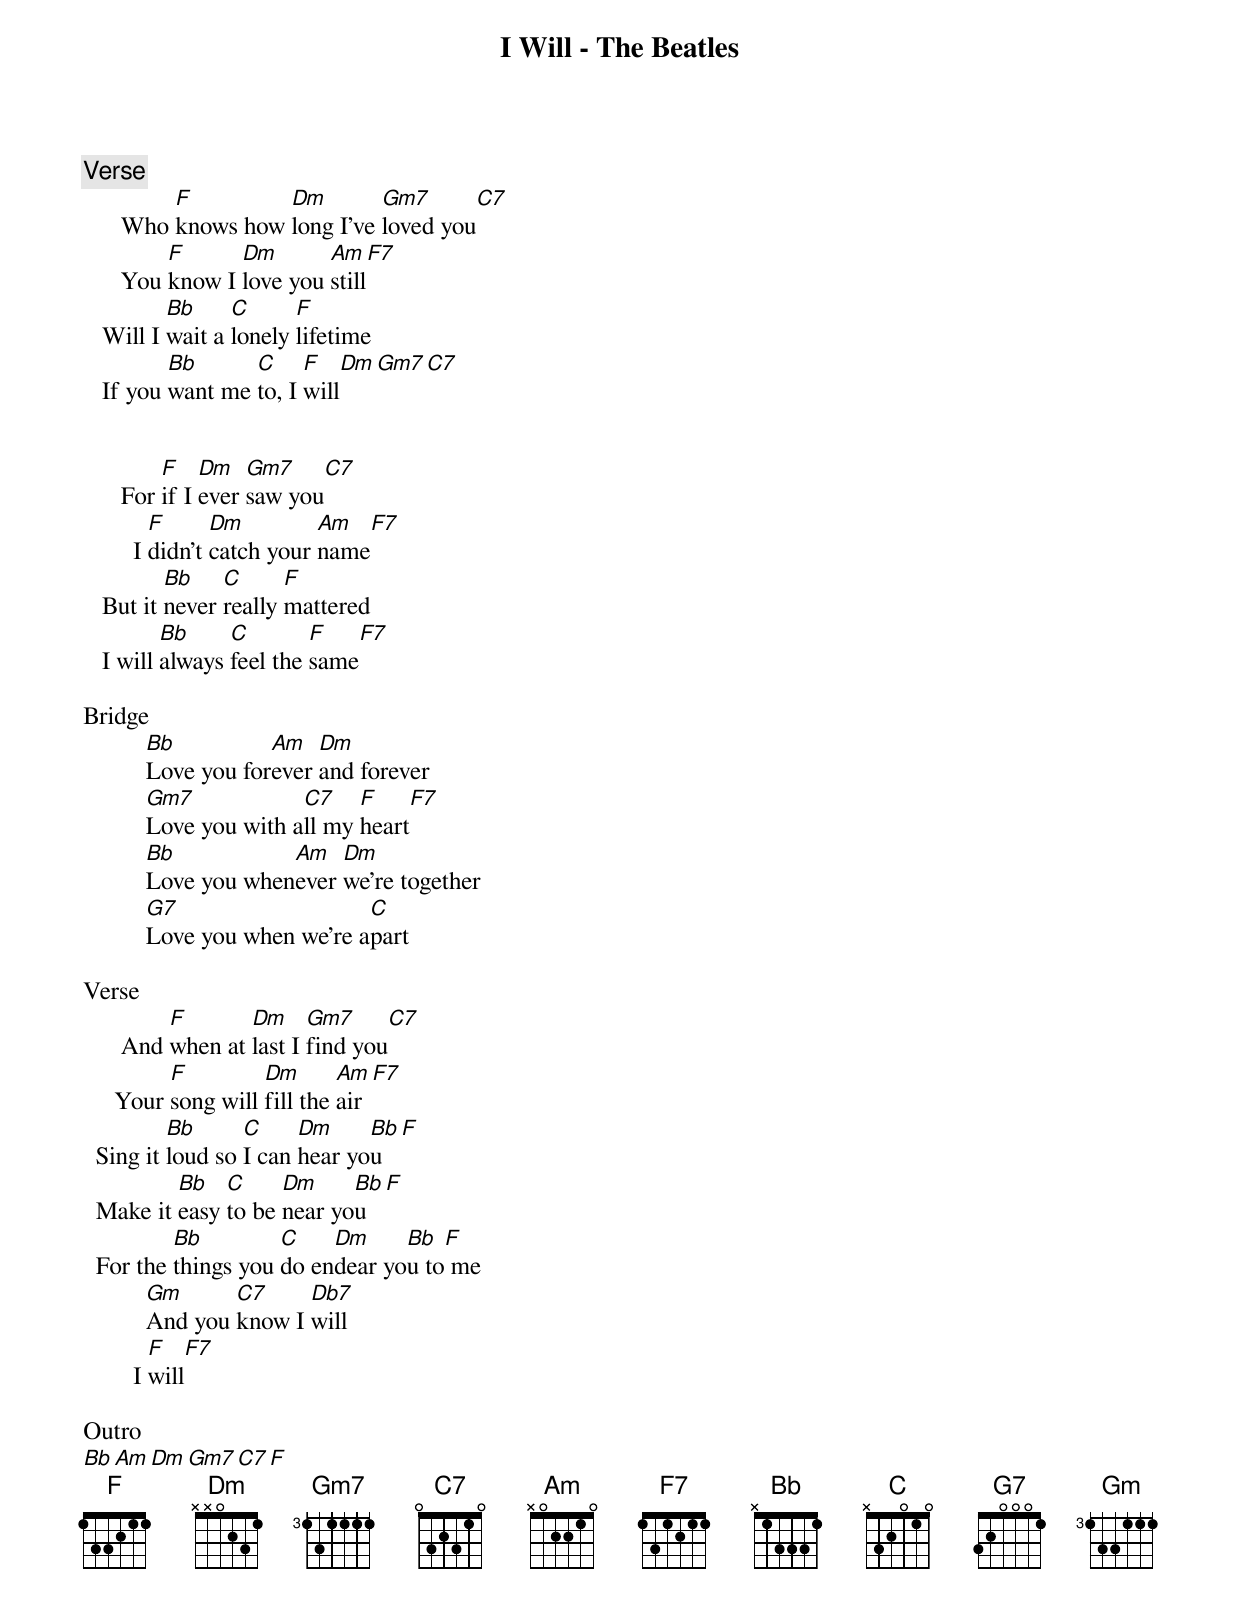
I Will - The Beatles

Verse
          F         Dm        Gm7       C7
      Who knows how long I've loved you
          F      Dm       Am    F7
      You know I love you still
          Bb     C      F
   Will I wait a lonely lifetime
          Bb      C     F    Dm  Gm7  C7
   If you want me to, I will


          F    Dm   Gm7     C7
      For if I ever saw you
          F      Dm         Am   F7
        I didn't catch your name
          Bb    C      F
   But it never really mattered
          Bb     C        F    F7
   I will always feel the same

Bridge
          Bb          Am   Dm
          Love you forever and forever
          Gm7            C7    F     F7
          Love you with all my heart
          Bb           Am   Dm
          Love you whenever we're together
          G7                   C
          Love you when we're apart

Verse
          F       Dm     Gm7      C7
      And when at last I find you
          F         Dm       Am  F7
     Your song will fill the air
          Bb      C     Dm     Bb  F
  Sing it loud so I can hear you
          Bb   C     Dm     Bb  F
  Make it easy to be near you
          Bb         C    Dm     Bb  F
  For the things you do endear you to me
          Gm      C7     Db7
          And you know I will
          F     F7
        I will

Outro
          Bb  Am  Dm    Gm7  C7  F
